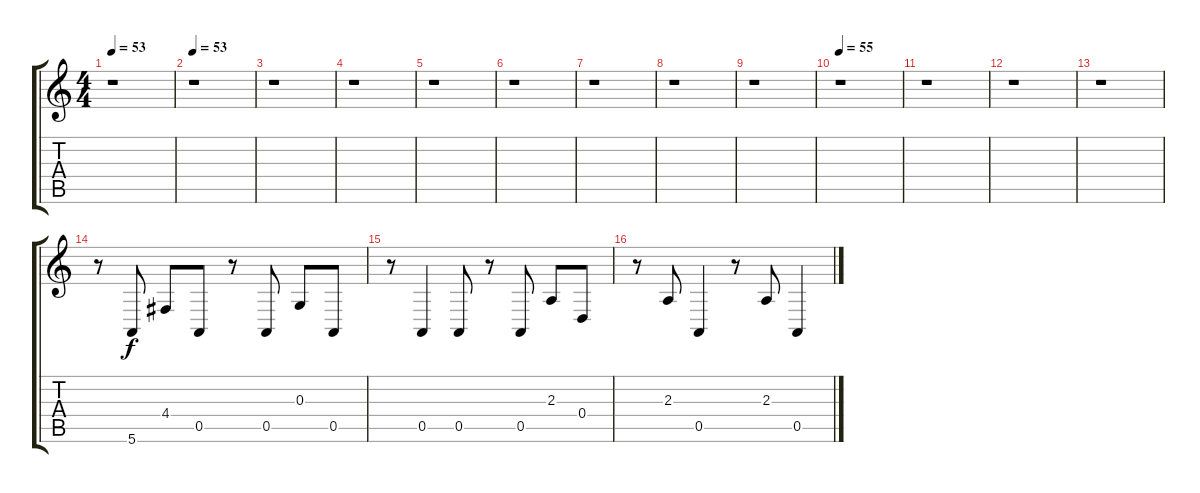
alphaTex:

\track "" {instrument orchestralharp}
\staff {score tabs}
\tuning (E4 B3 G3 D3 A2 E2) {hide}
\ts (4 4)
\tempo 53
\clef g2
\ks c
r.1{dy f instrument orchestralharp} |
\tempo 53
r.1 |
r.1 |
r.1 |
r.1 |
r.1 |
r.1 |
r.1 |
r.1 |
\tempo 55
r.1 |
r.1 |
r.1 |
r.1 |
r.8 5.6.8 4.4.8 0.5.8 r.8 0.5.8 0.3.8 0.5.8 |
r.8 0.5.4 0.5.8 r.8 0.5.8 2.3.8 0.4.8 |
r.8 2.3.8 0.5.4 r.8 2.3.8 0.5.4
